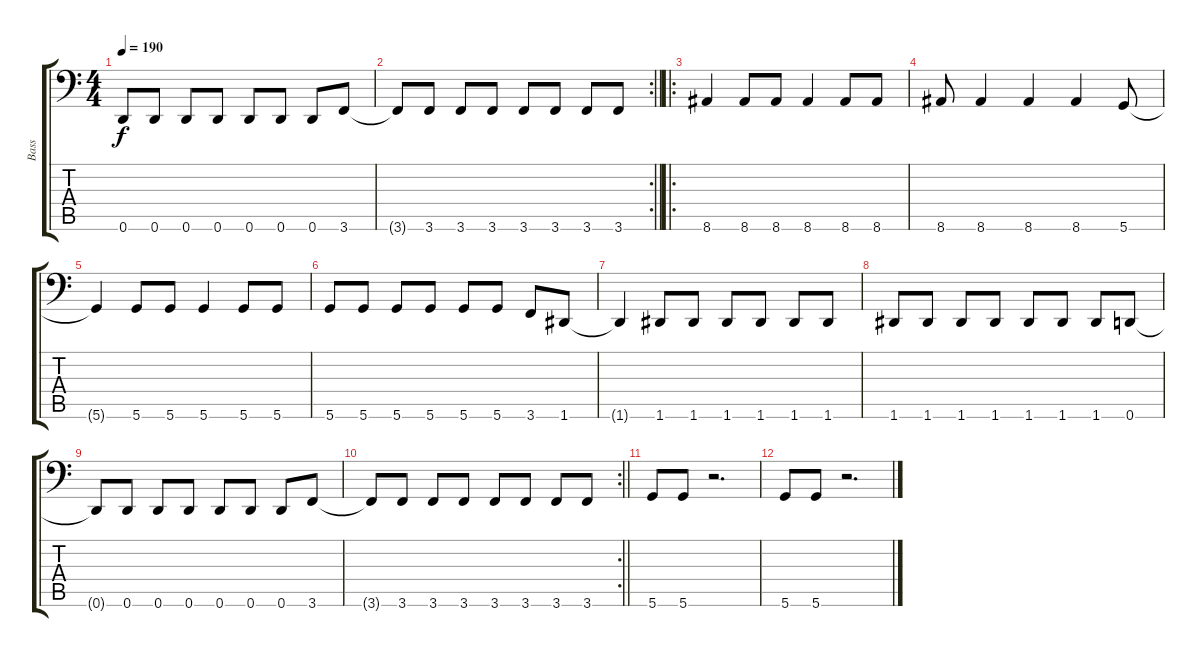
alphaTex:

\track ("Bass" "Bass") {instrument electricbasspick}
\staff {score tabs}
\tuning (E3 B2 G2 D2 A1 D1) {hide}
\ts (4 4)
\tempo 190
\clef f4
\ks c
0.6{t}.8{dy f} 0.6.8 0.6.8 0.6.8 0.6.8 0.6.8 0.6.8 3.6.8 |
\rc 2
\barLineRight lightlight
3.6{t}.8 3.6.8 3.6.8 3.6.8 3.6.8 3.6.8 3.6.8 3.6.8 |
\ro
8.6.4 8.6.8 8.6.8 8.6.4 8.6.8 8.6.8 |
8.6.8 8.6.4 8.6.4 8.6.4 5.6.8 |
5.6{t}.4 5.6.8 5.6.8 5.6.4 5.6.8 5.6.8 |
5.6.8 5.6.8 5.6.8 5.6.8 5.6.8 5.6.8 3.6.8 1.6.8 |
1.6{t}.4 1.6.8 1.6.8 1.6.8 1.6.8 1.6.8 1.6.8 |
1.6.8 1.6.8 1.6.8 1.6.8 1.6.8 1.6.8 1.6.8 0.6.8 |
0.6{t}.8 0.6.8 0.6.8 0.6.8 0.6.8 0.6.8 0.6.8 3.6.8 |
\rc 2
\barLineRight lightlight
3.6{t}.8 3.6.8 3.6.8 3.6.8 3.6.8 3.6.8 3.6.8 3.6.8 |
5.6.8 5.6.8 r.2{d} |
5.6.8 5.6.8 r.2{d}
